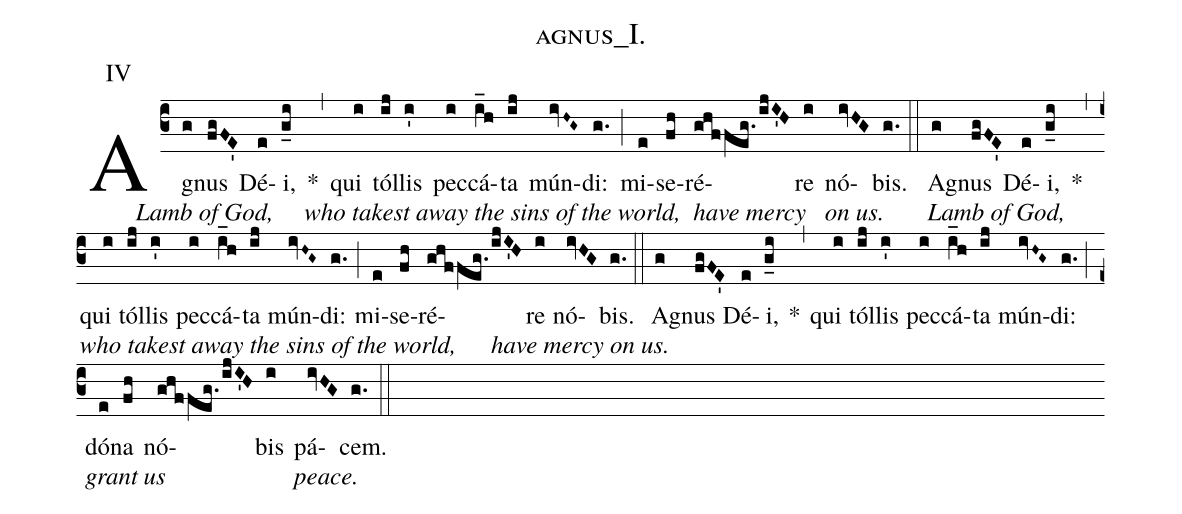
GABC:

name: agnus_I.;
annotation:IV;
%%
Ag[Lamb of God,](g)nus[/](fgFE') Dé(e)i,(g_i) <v>*</v>(,) qui[who takest away the sins of the world,](i) tól(ij)lis(i') pec(i)cá(i_h)ta(ij) mún(ivH~G~)di:(g.) (;) mi[/](e)se(fh)ré[have mercy](ghf/feg./ijI'H)re[/](i) nó[on us.](ivHG)bis.(g.) (::)
Ag[Lamb of God,](g)nus(fgFE') Dé(e)i,(g_i) <v>*</v>(,) qui[who takest away the sins of the world,](i) tól(ij)lis(i') pec(i)cá(i_h)ta(ij) mún(ivH~G~)di:(g.) (;) mi(e)se(fh)ré(ghf/feg./ijI'H)re[have mercy on us.](i) nó(ivHG)bis.[/](g.) (::)
Ag(g)nus(fgFE') Dé(e)i,(g_i) <v>*</v>(,) qui(i) tól(ij)lis(i') pec(i)cá(i_h)ta(ij) mún(ivH~G~)di:(g.) (;) dó[grant](e)na(fh) nó[us](ghf/feg./ijI'H)bis(i) pá[peace.](ivHG)cem.(g.) (::)
